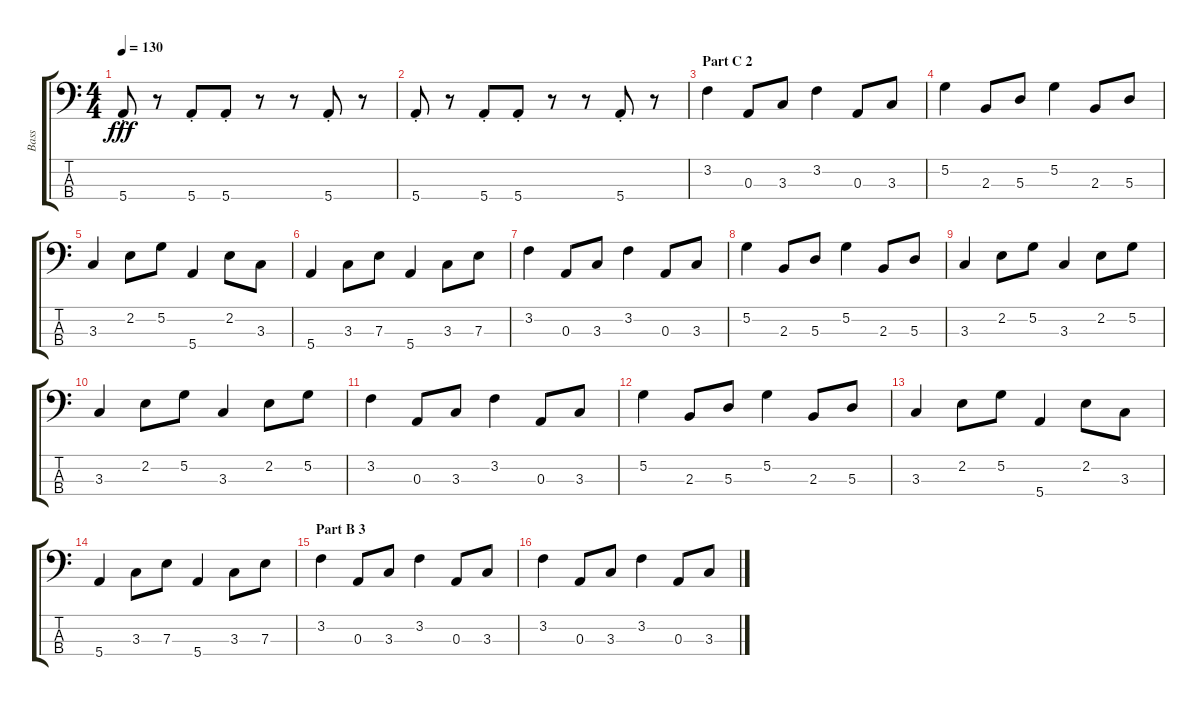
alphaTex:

\track ("Bass" "Bass") {instrument acousticbass}
\staff {score tabs}
\tuning (G2 D2 A1 E1) {hide}
\ts (4 4)
\tempo 130
\clef f4
\ks c
5.4{st}.8{dy fff} r.8 5.4{st}.8 5.4{st}.8 r.8 r.8 5.4{st}.8 r.8 |
5.4{st}.8 r.8 5.4{st}.8 5.4{st}.8 r.8 r.8 5.4{st}.8 r.8 |
\section ("" "Part C 2")
3.2.4 0.3.8 3.3.8 3.2.4 0.3.8 3.3.8 |
5.2.4 2.3.8 5.3.8 5.2.4 2.3.8 5.3.8 |
3.3.4 2.2.8 5.2.8 5.4.4 2.2.8 3.3.8 |
5.4.4 3.3.8 7.3.8 5.4.4 3.3.8 7.3.8 |
3.2.4 0.3.8 3.3.8 3.2.4 0.3.8 3.3.8 |
5.2.4 2.3.8 5.3.8 5.2.4 2.3.8 5.3.8 |
3.3.4 2.2.8 5.2.8 3.3.4 2.2.8 5.2.8 |
3.3.4 2.2.8 5.2.8 3.3.4 2.2.8 5.2.8 |
3.2.4 0.3.8 3.3.8 3.2.4 0.3.8 3.3.8 |
5.2.4 2.3.8 5.3.8 5.2.4 2.3.8 5.3.8 |
3.3.4 2.2.8 5.2.8 5.4.4 2.2.8 3.3.8 |
5.4.4 3.3.8 7.3.8 5.4.4 3.3.8 7.3.8 |
\section ("" "Part B 3")
3.2.4 0.3.8 3.3.8 3.2.4 0.3.8 3.3.8 |
3.2.4 0.3.8 3.3.8 3.2.4 0.3.8 3.3.8
